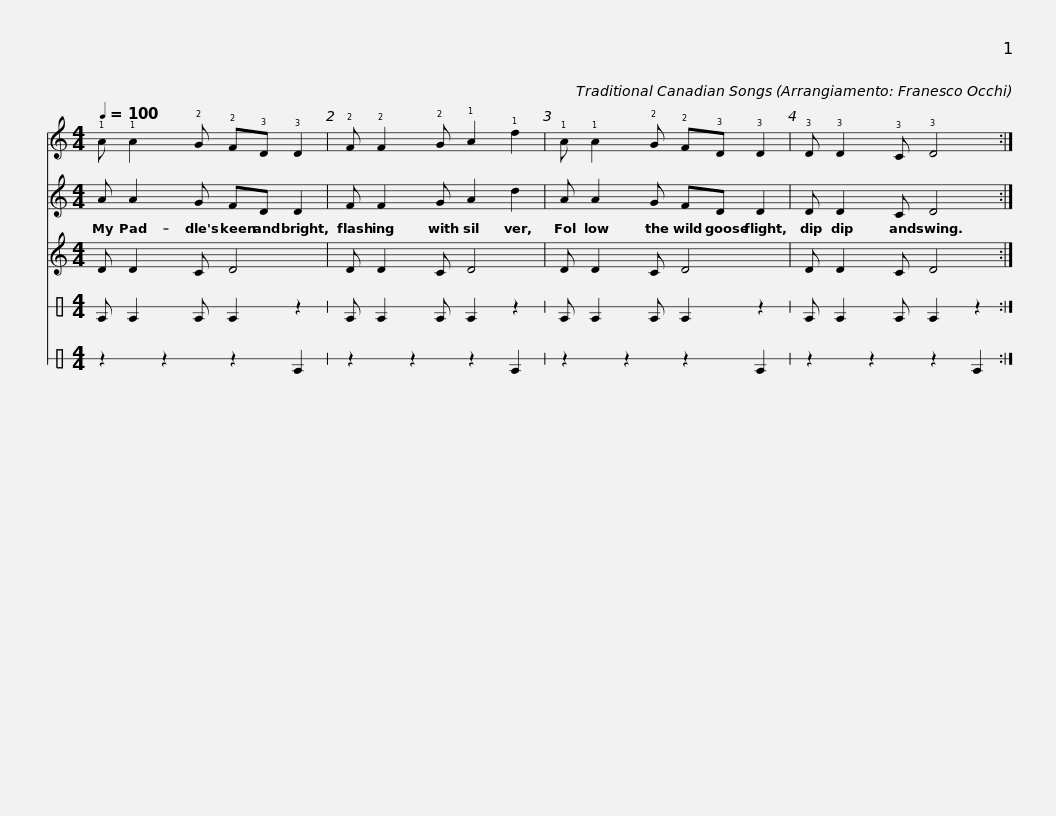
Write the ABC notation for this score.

X:1
%%score 1 2 3 4 5
L:1/8
Q:1/4=100
M:4/4
I:linebreak $
K:C
V:1 tab stafflines=4 strings=G4,C4,E4,A4
V:2 treble
V:3 treble
V:4 perc stafflines=1
K:none
V:5 perc stafflines=1
K:none
V:1
 !1!A !1!A2 !2!G !2!F!3!D !3!D2 | !2!F !2!F2 !2!G !1!A2 !1!d2 | !1!A !1!A2 !2!G !2!F!3!D !3!D2 | !3!D !3!D2 !3!C !3!D4 :| %4
V:2
 A A2 G FD D2 | F F2 G A2 d2 | A A2 G FD D2 | D D2 C D4 :| %4
V:3
 D D2 C D4 | D D2 C D4 | D D2 C D4 | D D2 C D4 :| %4
V:4
 E E2 E E2 z2 | E E2 E E2 z2 | E E2 E E2 z2 | E E2 E E2 z2 :| %4
V:5
 z2 z2 z2 E2 | z2 z2 z2 E2 | z2 z2 z2 E2 | z2 z2 z2 E2 :| %4
